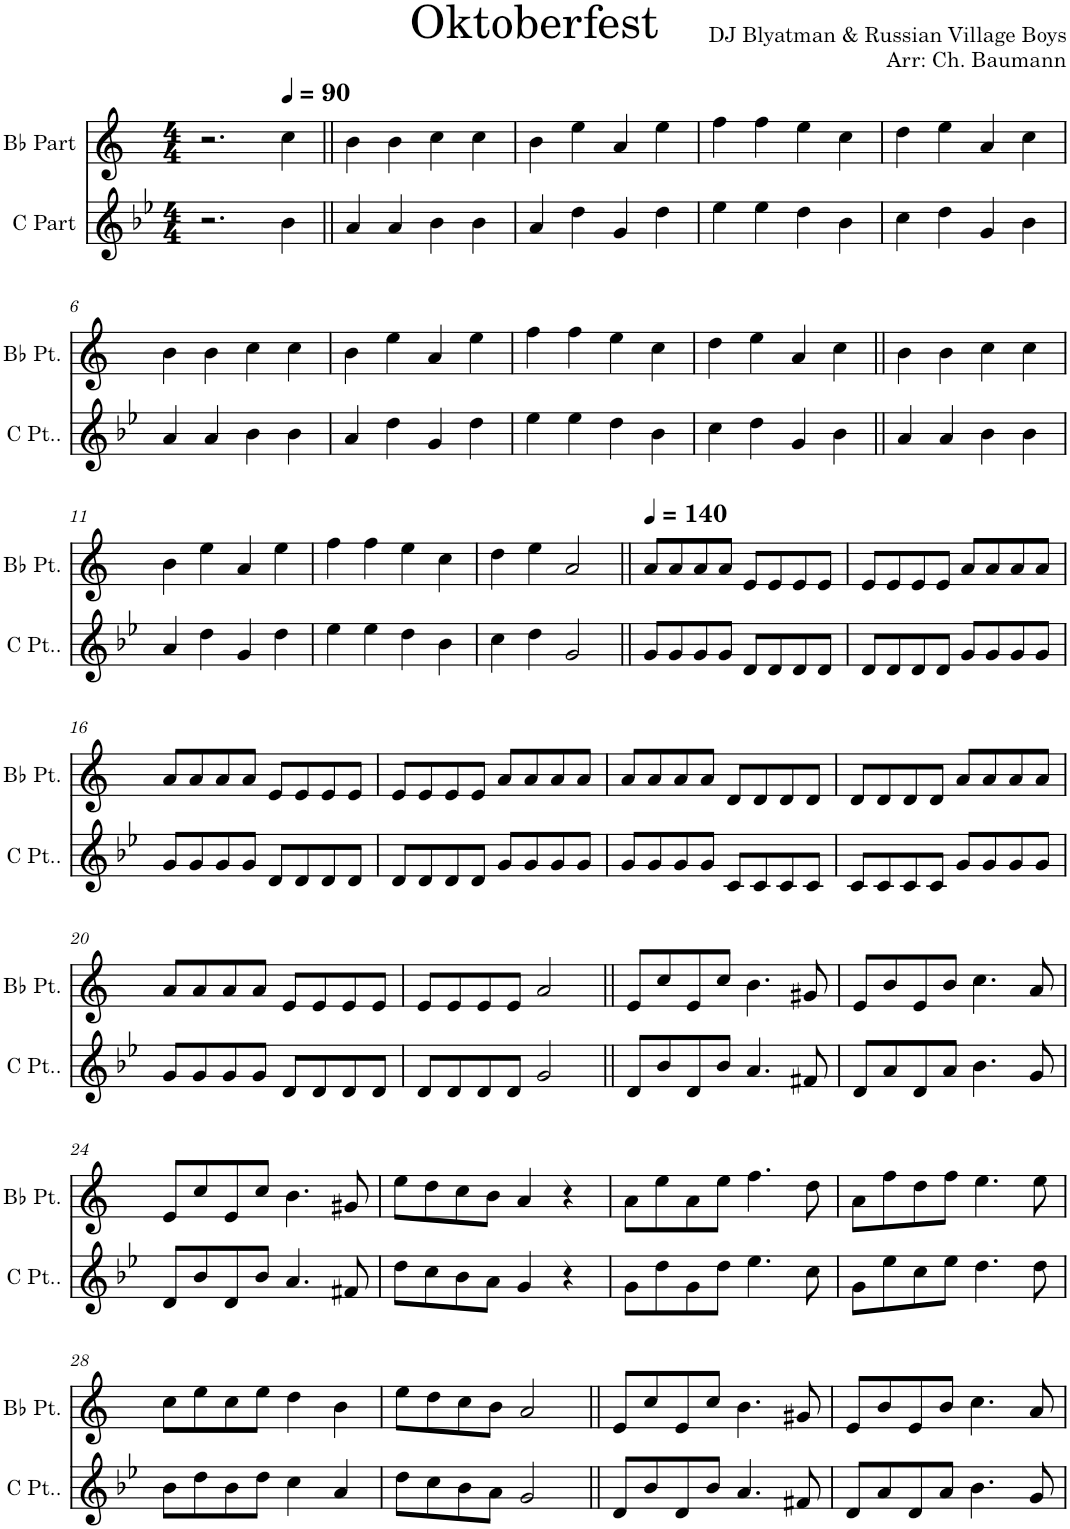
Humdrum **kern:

**kern	**kern
*part2	*part1
*staff2	*staff1
*I"C Part	*I"Bb Part
*I'C Pt..	*I'Bb Pt.
*clefG2	*clefG2
*	*Trd1c2
*k[b-e-]	*k[]
*M4/4	*M4/4
=1	=1
2.r	2.r
*	*MM90
4b-\	4cc\
=2||	=2||
4a/	4b\
4a/	4b\
4b-\	4cc\
4b-\	4cc\
=3	=3
4a/	4b\
4dd\	4ee\
4g/	4a/
4dd\	4ee\
=4	=4
4ee-\	4ff\
4ee-\	4ff\
4dd\	4ee\
4b-\	4cc\
=5	=5
4cc\	4dd\
4dd\	4ee\
4g/	4a/
4b-\	4cc\
!!LO:LB:g=z
=6	=6
4a/	4b\
4a/	4b\
4b-\	4cc\
4b-\	4cc\
=7	=7
4a/	4b\
4dd\	4ee\
4g/	4a/
4dd\	4ee\
=8	=8
4ee-\	4ff\
4ee-\	4ff\
4dd\	4ee\
4b-\	4cc\
=9	=9
4cc\	4dd\
4dd\	4ee\
4g/	4a/
4b-\	4cc\
=10||	=10||
4a/	4b\
4a/	4b\
4b-\	4cc\
4b-\	4cc\
!!LO:LB:g=z
=11	=11
4a/	4b\
4dd\	4ee\
4g/	4a/
4dd\	4ee\
=12	=12
4ee-\	4ff\
4ee-\	4ff\
4dd\	4ee\
4b-\	4cc\
=13	=13
4cc\	4dd\
4dd\	4ee\
2g/	2a/
=14||	=14||
*	*MM140
8g/L	8a/L
8g/	8a/
8g/	8a/
8g/J	8a/J
8d/L	8e/L
8d/	8e/
8d/	8e/
8d/J	8e/J
=15	=15
8d/L	8e/L
8d/	8e/
8d/	8e/
8d/J	8e/J
8g/L	8a/L
8g/	8a/
8g/	8a/
8g/J	8a/J
!!LO:LB:g=z
=16	=16
8g/L	8a/L
8g/	8a/
8g/	8a/
8g/J	8a/J
8d/L	8e/L
8d/	8e/
8d/	8e/
8d/J	8e/J
=17	=17
8d/L	8e/L
8d/	8e/
8d/	8e/
8d/J	8e/J
8g/L	8a/L
8g/	8a/
8g/	8a/
8g/J	8a/J
=18	=18
8g/L	8a/L
8g/	8a/
8g/	8a/
8g/J	8a/J
8c/L	8d/L
8c/	8d/
8c/	8d/
8c/J	8d/J
=19	=19
8c/L	8d/L
8c/	8d/
8c/	8d/
8c/J	8d/J
8g/L	8a/L
8g/	8a/
8g/	8a/
8g/J	8a/J
!!LO:LB:g=z
=20	=20
8g/L	8a/L
8g/	8a/
8g/	8a/
8g/J	8a/J
8d/L	8e/L
8d/	8e/
8d/	8e/
8d/J	8e/J
=21	=21
8d/L	8e/L
8d/	8e/
8d/	8e/
8d/J	8e/J
2g/	2a/
=22||	=22||
8d/L	8e/L
8b-/	8cc/
8d/	8e/
8b-/J	8cc/J
4.a/	4.b\
8f#X/	8g#X/
=23	=23
8d/L	8e/L
8a/	8b/
8d/	8e/
8a/J	8b/J
4.b-\	4.cc\
8g/	8a/
!!LO:LB:g=z
=24	=24
8d/L	8e/L
8b-/	8cc/
8d/	8e/
8b-/J	8cc/J
4.a/	4.b\
8f#X/	8g#X/
=25	=25
8dd\L	8ee\L
8cc\	8dd\
8b-\	8cc\
8a\J	8b\J
4g/	4a/
4r	4r
=26	=26
8g\L	8a\L
8dd\	8ee\
8g\	8a\
8dd\J	8ee\J
4.ee-\	4.ff\
8cc\	8dd\
=27	=27
8g\L	8a\L
8ee-\	8ff\
8cc\	8dd\
8ee-\J	8ff\J
4.dd\	4.ee\
8dd\	8ee\
!!LO:LB:g=z
=28	=28
8b-\L	8cc\L
8dd\	8ee\
8b-\	8cc\
8dd\J	8ee\J
4cc\	4dd\
4a/	4b\
=29	=29
8dd\L	8ee\L
8cc\	8dd\
8b-\	8cc\
8a\J	8b\J
2g/	2a/
=30||	=30||
8d/L	8e/L
8b-/	8cc/
8d/	8e/
8b-/J	8cc/J
4.a/	4.b\
8f#X/	8g#X/
=31	=31
8d/L	8e/L
8a/	8b/
8d/	8e/
8a/J	8b/J
4.b-\	4.cc\
8g/	8a/
=	=
*-	*-
